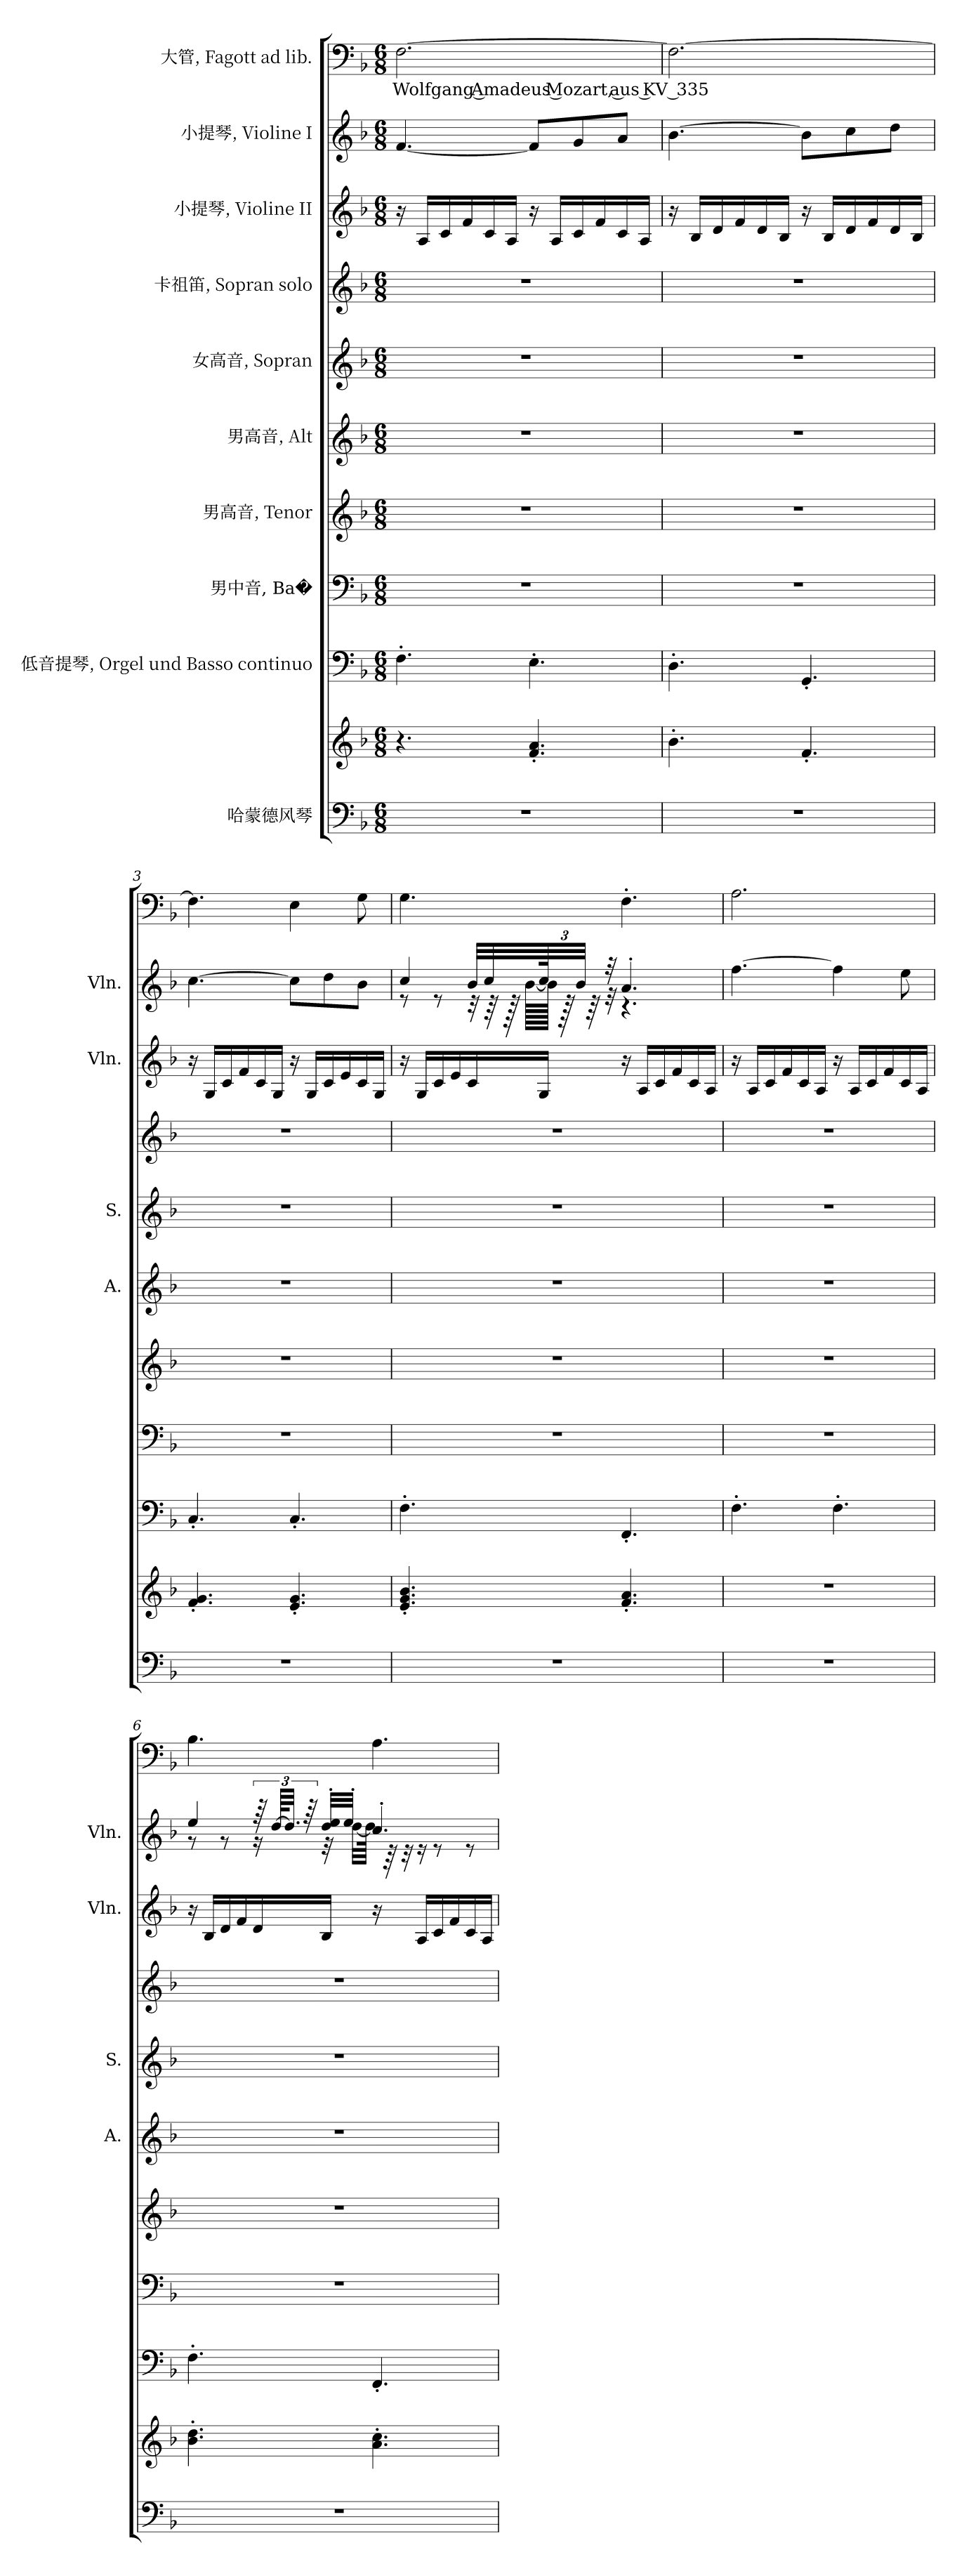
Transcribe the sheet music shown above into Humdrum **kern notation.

**kern	**kern	**kern	**kern	**kern	**kern	**kern	**kern	**kern	**kern	**kern	**text
*part10	*part10	*part9	*part8	*part7	*part6	*part5	*part4	*part3	*part2	*part1	*part1
*staff11	*staff10	*staff9	*staff8	*staff7	*staff6	*staff5	*staff4	*staff3	*staff2	*staff1	*staff1
*I"哈蒙德风琴	*	*I"低音提琴, Orgel und Basso continuo	*I"男中音, Ba�	*I"男高音, Tenor	*I"男高音, Alt	*I"女高音, Sopran	*I"卡祖笛,  Sopran solo	*I"小提琴, Violine II	*I"小提琴, Violine I	*I"大管, Fagott ad lib.	*
*	*	*	*	*	*I'A.	*I'S.	*	*I'Vln.	*I'Vln.	*	*
*clefF4	*clefG2	*clefF4	*clefF4	*clefG2	*clefG2	*clefG2	*clefG2	*clefG2	*clefG2	*clefF4	*
*	*	*ITrd7c12	*	*	*	*	*	*	*	*	*
*k[b-]	*k[b-]	*k[b-]	*k[b-]	*k[b-]	*k[b-]	*k[b-]	*k[b-]	*k[b-]	*k[b-]	*k[b-]	*
*M6/8	*M6/8	*M6/8	*M6/8	*M6/8	*M6/8	*M6/8	*M6/8	*M6/8	*M6/8	*M6/8	*
*MM63	*MM63	*MM63	*MM63	*MM63	*MM63	*MM63	*MM63	*MM63	*MM63	*MM63	*
=1	=1	=1	=1	=1	=1	=1	=1	=1	=1	=1	=1
2.r	4.r	4.FF'\	2.r	2.r	2.r	2.r	2.r	16r	[4.f/	[2.F\	Wolfgang Amadeus Mozart, aus KV 335
.	.	.	.	.	.	.	.	16A/LL	.	.	.
.	.	.	.	.	.	.	.	16c/	.	.	.
.	.	.	.	.	.	.	.	16f/	.	.	.
.	.	.	.	.	.	.	.	16c/	.	.	.
.	.	.	.	.	.	.	.	16A/JJ	.	.	.
.	4.f/' 4.a/'	4.EE'\	.	.	.	.	.	16r	8f/L]	.	.
.	.	.	.	.	.	.	.	16A/LL	.	.	.
.	.	.	.	.	.	.	.	16c/	8g/	.	.
.	.	.	.	.	.	.	.	16f/	.	.	.
.	.	.	.	.	.	.	.	16c/	8a/J	.	.
.	.	.	.	.	.	.	.	16A/JJ	.	.	.
!!LO:PB:g=z
=2	=2	=2	=2	=2	=2	=2	=2	=2	=2	=2	=2
*	*	*	*	*	*	*	*	*	*	*MM63	*
2.r	4.b-'\	4.DD'\	2.r	2.r	2.r	2.r	2.r	16r	[4.b-\	2.F\_	.
.	.	.	.	.	.	.	.	16B-/LL	.	.	.
.	.	.	.	.	.	.	.	16d/	.	.	.
.	.	.	.	.	.	.	.	16f/	.	.	.
.	.	.	.	.	.	.	.	16d/	.	.	.
.	.	.	.	.	.	.	.	16B-/JJ	.	.	.
.	4.f'/	4.GGG'/	.	.	.	.	.	16r	8b-\L]	.	.
.	.	.	.	.	.	.	.	16B-/LL	.	.	.
.	.	.	.	.	.	.	.	16d/	8cc\	.	.
.	.	.	.	.	.	.	.	16f/	.	.	.
.	.	.	.	.	.	.	.	16d/	8dd\J	.	.
.	.	.	.	.	.	.	.	16B-/JJ	.	.	.
=3	=3	=3	=3	=3	=3	=3	=3	=3	=3	=3	=3
*	*	*	*	*	*	*	*	*	*	*MM63	*
2.r	4.f/' 4.g/'	4.CC'/	2.r	2.r	2.r	2.r	2.r	16r	[4.cc\	4.F\]	.
.	.	.	.	.	.	.	.	16G/LL	.	.	.
.	.	.	.	.	.	.	.	16c/	.	.	.
.	.	.	.	.	.	.	.	16f/	.	.	.
.	.	.	.	.	.	.	.	16c/	.	.	.
.	.	.	.	.	.	.	.	16G/JJ	.	.	.
*	*	*	*	*	*	*	*	*	*	*MM59	*
.	4.e/' 4.g/'	4.CC'/	.	.	.	.	.	16r	8cc\L]	4E\	.
.	.	.	.	.	.	.	.	16G/LL	.	.	.
.	.	.	.	.	.	.	.	16c/	8dd\	.	.
.	.	.	.	.	.	.	.	16e/	.	.	.
.	.	.	.	.	.	.	.	16c/	8b-\J	8G\	.
.	.	.	.	.	.	.	.	16G/JJ	.	.	.
!!LO:PB:g=z
=4	=4	=4	=4	=4	=4	=4	=4	=4	=4	=4	=4
*	*	*	*	*	*	*	*	*	*	*MM63	*
*	*	*	*	*	*	*	*	*	*^	*	*
2.r	4.e/' 4.g/' 4.b-/'	4.FF'\	2.r	2.r	2.r	2.r	2.r	16r	4cc/	8r	4.G\	.
.	.	.	.	.	.	.	.	16G/LL	.	.	.	.
.	.	.	.	.	.	.	.	16c/	.	8r	.	.
.	.	.	.	.	.	.	.	16e/	.	.	.	.
.	.	.	.	.	.	.	.	16c/	32b-/LLL	32r	.	.
.	.	.	.	.	.	.	.	.	32cc/	64r	.	.
.	.	.	.	.	.	.	.	.	.	128r	.	.
.	.	.	.	.	.	.	.	.	.	[128b-\LLLLL	.	.
*	*	*	*	*	*	*	*	*	*Xbrackettup	*	*	*
.	.	.	.	.	.	.	.	16G/JJ	96cc/K	128b-\JJJJJ]	.	.
.	.	.	.	.	.	.	.	.	.	128r	.	.
.	.	.	.	.	.	.	.	.	48b-/JJJ	.	.	.
.	.	.	.	.	.	.	.	.	.	64r	.	.
.	.	.	.	.	.	.	.	.	32r	32r	.	.
*	*	*	*	*	*	*	*	*	*	*	*MM59	*
.	4.f/' 4.a/'	4.FFF'/	.	.	.	.	.	16r	4.a'/	4.r	4.F'\	.
.	.	.	.	.	.	.	.	16A/LL	.	.	.	.
.	.	.	.	.	.	.	.	16c/	.	.	.	.
.	.	.	.	.	.	.	.	16f/	.	.	.	.
.	.	.	.	.	.	.	.	16c/	.	.	.	.
.	.	.	.	.	.	.	.	16A/JJ	.	.	.	.
*	*	*	*	*	*	*	*	*	*v	*v	*	*
=5	=5	=5	=5	=5	=5	=5	=5	=5	=5	=5	=5
*	*	*	*	*	*	*	*	*	*	*MM63	*
2.r	2.r	4.FF'\	2.r	2.r	2.r	2.r	2.r	16r	[4.ff\	2.A\	.
.	.	.	.	.	.	.	.	16A/LL	.	.	.
.	.	.	.	.	.	.	.	16c/	.	.	.
.	.	.	.	.	.	.	.	16f/	.	.	.
.	.	.	.	.	.	.	.	16c/	.	.	.
.	.	.	.	.	.	.	.	16A/JJ	.	.	.
.	.	4.FF'\	.	.	.	.	.	16r	4ff\]	.	.
.	.	.	.	.	.	.	.	16A/LL	.	.	.
.	.	.	.	.	.	.	.	16c/	.	.	.
.	.	.	.	.	.	.	.	16f/	.	.	.
.	.	.	.	.	.	.	.	16c/	8ee\	.	.
.	.	.	.	.	.	.	.	16A/JJ	.	.	.
!!LO:PB:g=z
=6	=6	=6	=6	=6	=6	=6	=6	=6	=6	=6	=6
*	*	*	*	*	*	*	*	*	*	*MM63	*
*	*	*	*	*	*	*	*	*	*^	*	*
2.r	4.b-\' 4.dd\'	4.FF'\	2.r	2.r	2.r	2.r	2.r	16r	4ee/	8r	4.B-\	.
.	.	.	.	.	.	.	.	16B-/LL	.	.	.	.
.	.	.	.	.	.	.	.	16d/	.	8r	.	.
.	.	.	.	.	.	.	.	16f/	.	.	.	.
*	*	*	*	*	*	*	*	*	*brackettup	*	*	*
.	.	.	.	.	.	.	.	16d/	96r	16r	.	.
.	.	.	.	.	.	.	.	.	[96dd/KLLL	.	.	.
.	.	.	.	.	.	.	.	.	48.dd/JJJ]	.	.	.
.	.	.	.	.	.	.	.	.	96r	.	.	.
.	.	.	.	.	.	.	.	16B-/JJ	32dd/' 32ee/'LLL	32r	.	.
.	.	.	.	.	.	.	.	.	32ee'/JJJ	[32dd\LLL	.	.
*	*	*	*	*	*	*	*	*	*	*	*MM59	*
.	4.a\' 4.cc\'	4.FFF'/	.	.	.	.	.	16r	4.cc'/	64dd\JJJk]	4.A\	.
.	.	.	.	.	.	.	.	.	.	64r	.	.
.	.	.	.	.	.	.	.	.	.	32r	.	.
.	.	.	.	.	.	.	.	16A/LL	.	16r	.	.
.	.	.	.	.	.	.	.	16c/	.	8r	.	.
.	.	.	.	.	.	.	.	16f/	.	.	.	.
.	.	.	.	.	.	.	.	16c/	.	8r	.	.
.	.	.	.	.	.	.	.	16A/JJ	.	.	.	.
*	*	*	*	*	*	*	*	*	*v	*v	*	*
=	=	=	=	=	=	=	=	=	=	=	=
*-	*-	*-	*-	*-	*-	*-	*-	*-	*-	*-	*-
